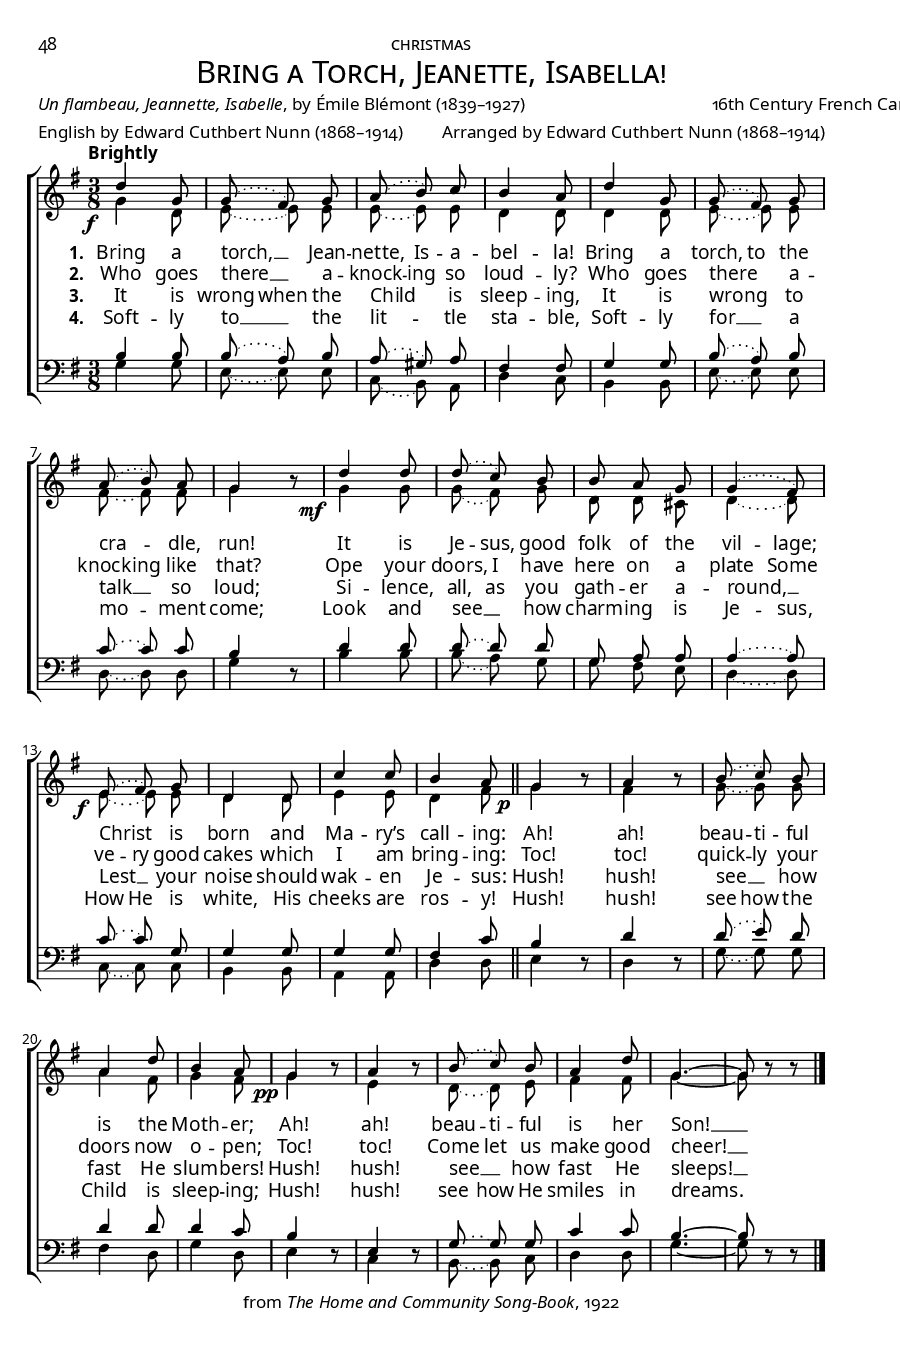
\version "2.14.2"
\include "util.ly"
\header {
  title = \markup{\override #'(font-name . "Garamond Premr Pro Smbd Subh"){ \abs-fontsize #15 \smallCapsOldStyle"Bring a Torch, Jeanette, Isabella!"}}
  poet = \markup\concat{\italic"Un flambeau, Jeannette, Isabelle" \oldStyleNum", by Émile Blémont (1839–1927)"}
  meter = \markup\oldStyleNum"English by Edward Cuthbert Nunn (1868–1914)"
  composer = \markup\concat{\oldStyleNum"16th Century French Carol"}
  arranger = \markup\oldStyleNum"Arranged by Edward Cuthbert Nunn (1868–1914)"
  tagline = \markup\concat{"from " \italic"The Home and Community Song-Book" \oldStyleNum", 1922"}
}
\paper {
  paper-height = 9\in
  paper-width = 6\in
  indent = 0\in
  %system-system-spacing = #'((basic-distance . 10) (padding . 0))
  system-system-spacing =
    #'((basic-distance . 0)
       (minimum-distance . 0)
       (padding . -5)
       (stretchability . 100))
  ragged-last-bottom = ##f
  ragged-bottom = ##f
  two-sided = ##t
  inner-margin = 0.5\in
  outer-margin = 0.25\in
  top-margin = 0.25\in
  bottom-margin = 0.25\in
  first-page-number = #048
  print-first-page-number = ##t
  headerLine = \markup{ \smallCapsOldStyle"christmas"}
  oddHeaderMarkup = \markup\fill-line{
     \abs-fontsize #8.5
     \combine 
        \fill-line{"" \on-the-fly #print-page-number-check-first
        \oldStylePageNum""
        }
        \fill-line{\headerLine}
  }
  evenHeaderMarkup = \markup {
     \abs-fontsize #8.5
     \combine
        \on-the-fly #print-page-number-check-first
        \oldStylePageNum""
        \fill-line{\headerLine}
  }
}
#(set-global-staff-size 15) \paper{ #(define fonts (make-pango-font-tree "GoudyOlSt BT" "Garamond Premier Pro" "Garamond Premier Pro" (/ 15 20))) }
global = {
  \key g \major
  \time 3/8
  %\override DynamicLineSpanner #'staff-padding = #0.0
  %\override DynamicLineSpanner #'Y-extent = #'(0 . 0)
  \slurDotted
  \tieDotted
}

sopMusic = \relative c'' {
  \tempo "Brightly"
  \override DynamicText #'X-offset = #-4
  d4_\f g,8 ||
  \slurDotted g\noBeam( fis\noBeam)  g |
  a\noBeam( b\noBeam) c |
  b4 a8 |
  
  d4 g,8 |
  \slurDotted g\noBeam( fis\noBeam)  g | \break
  a\noBeam( b\noBeam) a |
  g4 b8\rest |
  
  \once\override DynamicText #'X-offset = #-5
  d4_\mf d8 |
  d8\noBeam( c\noBeam) b |
  b\noBeam a\noBeam g | 
  \slurDotted g4( fis8) | \break
  
  \once\override DynamicText #'X-offset = #-3
  e_\f\noBeam( fis\noBeam) g |
  d4 d8 |
  c'4 c8 |
  b4 a8 \bar "||"
  
  g4_\p b8\rest |
  a4 b8\rest | 
  \slurDotted b8\noBeam( c\noBeam) b | \break
  a4 d8 |
  b4 a8 |
  
  g4_\pp b8\rest |
  a4 b8\rest |
  b\noBeam( c\noBeam) b |
  a4 d8 |
  \tieSolid
  g,4.~ |
  g8 b\rest b\rest \bar "|."
}
sopWords = \lyricmode {
  
}

altoMusic = \relative c'' {
  g4 d8 |
  \slurDotted e\noBeam~ e\noBeam e |
  e\noBeam~ e\noBeam e |
  d4 d8 |
  
  d4 d8 |
  \slurDotted e\noBeam~ e\noBeam e |
  
  
  fis8\noBeam~ fis\noBeam fis8 |
  g4 s8 |
  
  g4 g8 |
  g\noBeam( fis\noBeam) g |
  d\noBeam d\noBeam cis |
  d4~ d8 |
  
  
  e8\noBeam~ e\noBeam e |
  d4 d8 |
  e4 e8 |
  d4 fis8 |
  
  g4 s8 |
  fis4 s8 |
  g\noBeam~ g\noBeam g |
  
  
  a4 fis8 |
  g4 fis8 |
  
  g4 s8 |
  e4 s8 |
  d\noBeam~ d\noBeam e |
  fis4 fis8 |
  \tieSolid
  g4.~ |
  g8 s4 \bar "|."
}
altoWords = \lyricmode {
  \dropLyricsV
  \set stanza = #"1. "
  \set ignoreMelismata = ##t
  Bring a torch, __ _ Jean -- nette, Is -- a -- bel -- la!
  Bring a torch, to the cra -- _ dle, run!
  It is Je -- sus, good folk of the vil -- lage;
  Christ _ is born and Ma -- ry’s call -- ing:
  Ah! ah! beau -- ti -- ful is the Moth -- er;
  Ah! ah! beau -- ti -- ful is her Son! __ _
}
altoWordsII = \lyricmode {
  \dropLyricsV
  \set stanza = #"2. "
  \set ignoreMelismata = ##t
  Who goes there __ _ a -- knock -- ing so loud -- ly?
  Who goes there _ a -- knock -- ing like that?
  Ope your doors, I have here on a plate
  Some ve -- ry good cakes which I am bring -- ing:
  Toc! toc! quick -- ly your doors now o -- pen;
  Toc! toc! Come let us make good cheer! __ _
}
altoWordsIII = \lyricmode {
  \dropLyricsV
  \set stanza = #"3. "
  \set ignoreMelismata = ##t
  It is wrong when the Child _ is sleep -- ing,
  It is wrong _ to talk __ _ so loud;
  Si -- lence, all, as you gath -- er a -- round, __ _
  Lest __ _ your noise should wak -- en Je -- sus:
  Hush! hush! see __ _ how fast He slum -- bers!
  Hush! hush! see __ _ how fast He sleeps! __ _
}
altoWordsIV = \lyricmode {
  \dropLyricsV
  \set stanza = #"4. "
  \set ignoreMelismata = ##t
  Soft -- ly to __ _ the lit -- _ tle sta -- ble,
  Soft -- ly for __ _ a mo -- _ ment come;
  Look and see __ _ how charm -- ing is Je -- sus,
  How He is white, His cheeks are ros -- y!
  Hush! hush! see how the Child is sleep -- ing;
  Hush! hush! see how He smiles in dreams.
%8.5x11 __
  _
}

tenorMusic = \relative c' {
  \override DynamicText #'X-offset = #-4
  b4 b8 |
  \slurDotted b8\noBeam( a\noBeam) b |
  a\noBeam( gis\noBeam) a |
  fis4 fis8 |
  
  g4 g8 |
  b8\noBeam( a\noBeam) b |
  
  
  c\noBeam~ c\noBeam c |
  b4 s8 |
  
  d4 d8 |
  d\noBeam~ d\noBeam d\noBeam |
  g,\noBeam a\noBeam a |
  a4~ a8 |
  
  
  c\noBeam~ c\noBeam g |
  g4 g8 |
  g4 g8 |
  fis4 c'8 |
  
  b4 s8 |
  d4 s8 |
  d8\noBeam( e\noBeam) d |
  
  
  d4 d8 |
  d4 c8 |
  
  b4 s8 |
  e,4 s8 |
  g8\noBeam~ g\noBeam g |
  c4 c8 |
  \tieSolid
  b4.~ |
  b8 s4 \bar "|."
  
}
tenorWords = \lyricmode {

}

bassMusic = \relative c' {
  g4 g8 |
  \slurDotted e8\noBeam~ e\noBeam e |
  c\noBeam( b\noBeam) a |
  d4 c8 |
  
  b4 b8 |
  e8\noBeam~ e\noBeam e |
  
  
  d\noBeam~ d\noBeam d |
  g4 d8\rest |
  
  b'4 b8 |
  b\noBeam( a\noBeam) g |
  g\noBeam fis\noBeam e |
  d4~ d8 |
  
  
  c\noBeam~ c\noBeam c |
  b4 b8 |
  a4 a8 |
  d4 d8 |
  
  e4 d8\rest |
  d4 d8\rest |
  g\noBeam~ g\noBeam g |
  
  
  fis4 d8 |
  g4 d8 |
  
  e4 d8\rest |
  c4 d8\rest |
  b\noBeam~ b\noBeam c |
  d4 d8 |
  \tieSolid
  g4.~ |
  g8 d\rest d\rest \bar "|."
}
bassWords = \lyricmode {

}

\score {
  <<
   \new ChoirStaff <<
%    \new Lyrics = sopranos \with { \override VerticalAxisGroup #'nonstaff-relatedstaff-spacing = #'((basic-distance . 1)) }
    \new Staff = women <<
      \new Voice = "sopranos" { \voiceOne << \global \sopMusic >> }
      \new Voice = "altos" { \voiceTwo << \global \altoMusic >> }
    >>
    \new Lyrics \with { alignAboveContext = #"women" \override VerticalAxisGroup #'nonstaff-relatedstaff-spacing = #'((basic-distance . 1))} \lyricsto "sopranos" \sopWords
    \new Lyrics = "altosIV"  \with { alignBelowContext = #"women" 
      %\override VerticalAxisGroup #'nonstaff-relatedstaff-spacing = #'((basic-distance . 1))
      } \lyricsto "sopranos" \altoWordsIV
    \new Lyrics = "altosIII"  \with { alignBelowContext = #"women" 
      %\override VerticalAxisGroup #'nonstaff-relatedstaff-spacing = #'((basic-distance . 1))
      } \lyricsto "sopranos" \altoWordsIII
    \new Lyrics = "altosII"  \with { alignBelowContext = #"women" 
      %\override VerticalAxisGroup #'nonstaff-relatedstaff-spacing = #'((basic-distance . 1))
      } \lyricsto "sopranos" \altoWordsII
    \new Lyrics = "altos"  \with { alignBelowContext = #"women" 
      %\override VerticalAxisGroup #'nonstaff-relatedstaff-spacing = #'((basic-distance . 1))
      } \lyricsto "sopranos" \altoWords
   \new Staff = men <<
      \clef bass
      \new Voice = "tenors" { \voiceOne << \global \tenorMusic >> }
      \new Voice = "basses" { \voiceTwo << \global \bassMusic >> }
    >>
    \new Lyrics \with { alignAboveContext = #"men" \override VerticalAxisGroup #'nonstaff-relatedstaff-spacing = #'((basic-distance . 1)) } \lyricsto "tenors" \tenorWords
    \new Lyrics \with { alignBelowContext = #"men" \override VerticalAxisGroup #'nonstaff-relatedstaff-spacing = #'((basic-distance . 1)) } \lyricsto "basses" \bassWords
  >>
%    \new PianoStaff << \new Staff { \new Voice { \pianoRH } } \new Staff { \clef "bass" \pianoLH } >>
  >>
  \layout {
    \context {
      \Score
      %\override SpacingSpanner #'base-shortest-duration = #(ly:make-moment 1 8)
      %\override SpacingSpanner #'common-shortest-duration = #(ly:make-moment 1 4)
    }
    \context {
      % Remove all empty staves
      % \Staff \RemoveEmptyStaves \override VerticalAxisGroup #'remove-first = ##t
    }
    \context {
      \Lyrics
      \override LyricText #'X-offset = #center-on-word
    }
  }
  \midi {
    \tempo 4 = 90
    \set Staff.midiInstrument = "flute"
  
    \context {
      \Voice
      \remove "Dynamic_performer"
    }
  }
}
